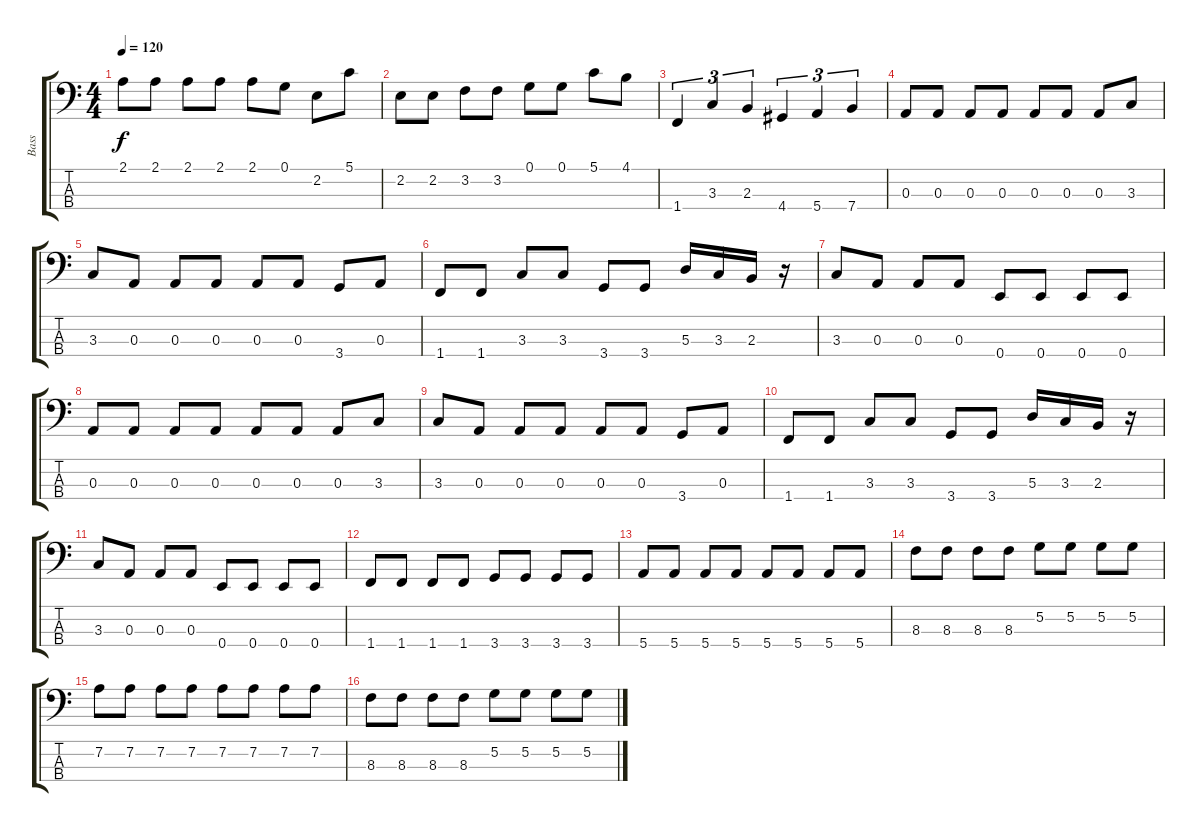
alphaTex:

\track ("Bass" "Bass") {instrument electricbasspick}
\staff {score tabs}
\tuning (G2 D2 A1 E1) {hide}
\ts (4 4)
\tempo 120
\clef f4
\ks c
2.1.8{dy f} 2.1.8 2.1.8 2.1.8 2.1.8 0.1.8 2.2.8 5.1.8 |
2.2.8 2.2.8 3.2.8 3.2.8 0.1.8 0.1.8 5.1.8 4.1.8 |
1.4.4{tu (3 2)} 3.3.4{tu (3 2)} 2.3.4{tu (3 2)} 4.4.4{tu (3 2)} 5.4.4{tu (3 2)} 7.4.4{tu (3 2)} |
0.3.8 0.3.8 0.3.8 0.3.8 0.3.8 0.3.8 0.3.8 3.3.8 |
3.3.8 0.3.8 0.3.8 0.3.8 0.3.8 0.3.8 3.4.8 0.3.8 |
1.4.8 1.4.8 3.3.8 3.3.8 3.4.8 3.4.8 5.3.16 3.3.16 2.3.16 r.16 |
3.3.8 0.3.8 0.3.8 0.3.8 0.4.8 0.4.8 0.4.8 0.4.8 |
0.3.8 0.3.8 0.3.8 0.3.8 0.3.8 0.3.8 0.3.8 3.3.8 |
3.3.8 0.3.8 0.3.8 0.3.8 0.3.8 0.3.8 3.4.8 0.3.8 |
1.4.8 1.4.8 3.3.8 3.3.8 3.4.8 3.4.8 5.3.16 3.3.16 2.3.16 r.16 |
3.3.8 0.3.8 0.3.8 0.3.8 0.4.8 0.4.8 0.4.8 0.4.8 |
1.4.8 1.4.8 1.4.8 1.4.8 3.4.8 3.4.8 3.4.8 3.4.8 |
5.4.8 5.4.8 5.4.8 5.4.8 5.4.8 5.4.8 5.4.8 5.4.8 |
8.3.8 8.3.8 8.3.8 8.3.8 5.2.8 5.2.8 5.2.8 5.2.8 |
7.2.8 7.2.8 7.2.8 7.2.8 7.2.8 7.2.8 7.2.8 7.2.8 |
8.3.8 8.3.8 8.3.8 8.3.8 5.2.8 5.2.8 5.2.8 5.2.8
